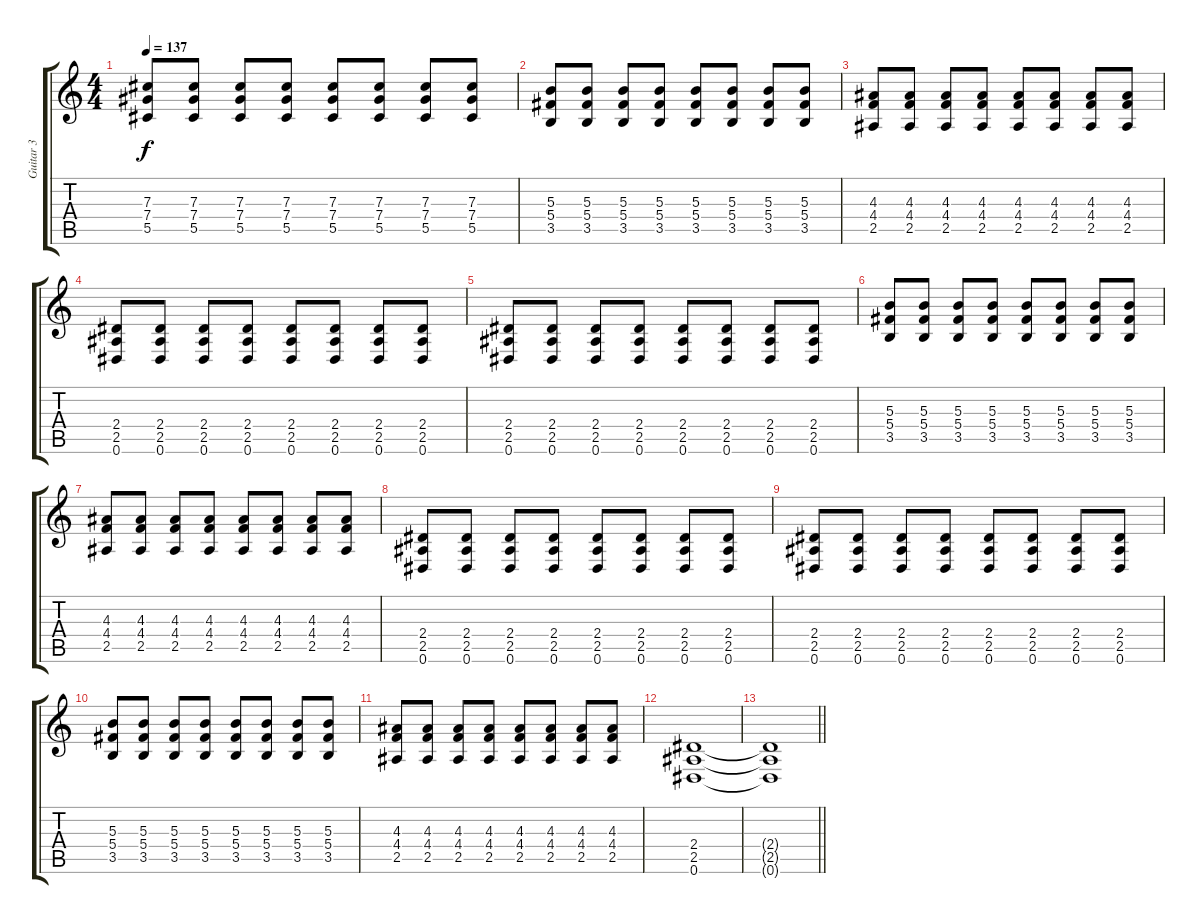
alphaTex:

\track ("Guitar 3" "Guitar 3") {instrument distortionguitar}
\staff {score tabs}
\tuning (Eb4 Bb3 Gb3 Db3 Ab2 Eb2) {hide}
\ts (4 4)
\tempo 137
\clef g2
\ks c
(7.3 7.4 5.5).8{dy f} (7.3 7.4 5.5).8 (7.3 7.4 5.5).8 (7.3 7.4 5.5).8 (7.3 7.4 5.5).8 (7.3 7.4 5.5).8 (7.3 7.4 5.5).8 (7.3 7.4 5.5).8 |
(5.3 5.4 3.5).8 (5.3 5.4 3.5).8 (5.3 5.4 3.5).8 (5.3 5.4 3.5).8 (5.3 5.4 3.5).8 (5.3 5.4 3.5).8 (5.3 5.4 3.5).8 (5.3 5.4 3.5).8 |
(4.3 4.4 2.5).8 (4.3 4.4 2.5).8 (4.3 4.4 2.5).8 (4.3 4.4 2.5).8 (4.3 4.4 2.5).8 (4.3 4.4 2.5).8 (4.3 4.4 2.5).8 (4.3 4.4 2.5).8 |
(2.4 2.5 0.6).8 (2.4 2.5 0.6).8 (2.4 2.5 0.6).8 (2.4 2.5 0.6).8 (2.4 2.5 0.6).8 (2.4 2.5 0.6).8 (2.4 2.5 0.6).8 (2.4 2.5 0.6).8 |
(2.4 2.5 0.6).8 (2.4 2.5 0.6).8 (2.4 2.5 0.6).8 (2.4 2.5 0.6).8 (2.4 2.5 0.6).8 (2.4 2.5 0.6).8 (2.4 2.5 0.6).8 (2.4 2.5 0.6).8 |
(5.3 5.4 3.5).8 (5.3 5.4 3.5).8 (5.3 5.4 3.5).8 (5.3 5.4 3.5).8 (5.3 5.4 3.5).8 (5.3 5.4 3.5).8 (5.3 5.4 3.5).8 (5.3 5.4 3.5).8 |
(4.3 4.4 2.5).8 (4.3 4.4 2.5).8 (4.3 4.4 2.5).8 (4.3 4.4 2.5).8 (4.3 4.4 2.5).8 (4.3 4.4 2.5).8 (4.3 4.4 2.5).8 (4.3 4.4 2.5).8 |
(2.4 2.5 0.6).8 (2.4 2.5 0.6).8 (2.4 2.5 0.6).8 (2.4 2.5 0.6).8 (2.4 2.5 0.6).8 (2.4 2.5 0.6).8 (2.4 2.5 0.6).8 (2.4 2.5 0.6).8 |
(2.4 2.5 0.6).8 (2.4 2.5 0.6).8 (2.4 2.5 0.6).8 (2.4 2.5 0.6).8 (2.4 2.5 0.6).8 (2.4 2.5 0.6).8 (2.4 2.5 0.6).8 (2.4 2.5 0.6).8 |
(5.3 5.4 3.5).8 (5.3 5.4 3.5).8 (5.3 5.4 3.5).8 (5.3 5.4 3.5).8 (5.3 5.4 3.5).8 (5.3 5.4 3.5).8 (5.3 5.4 3.5).8 (5.3 5.4 3.5).8 |
(4.3 4.4 2.5).8 (4.3 4.4 2.5).8 (4.3 4.4 2.5).8 (4.3 4.4 2.5).8 (4.3 4.4 2.5).8 (4.3 4.4 2.5).8 (4.3 4.4 2.5).8 (4.3 4.4 2.5).8 |
(2.4 2.5 0.6).1 |
\barLineRight lightlight
(2.4{t} 2.5{t} 0.6{t}).1
